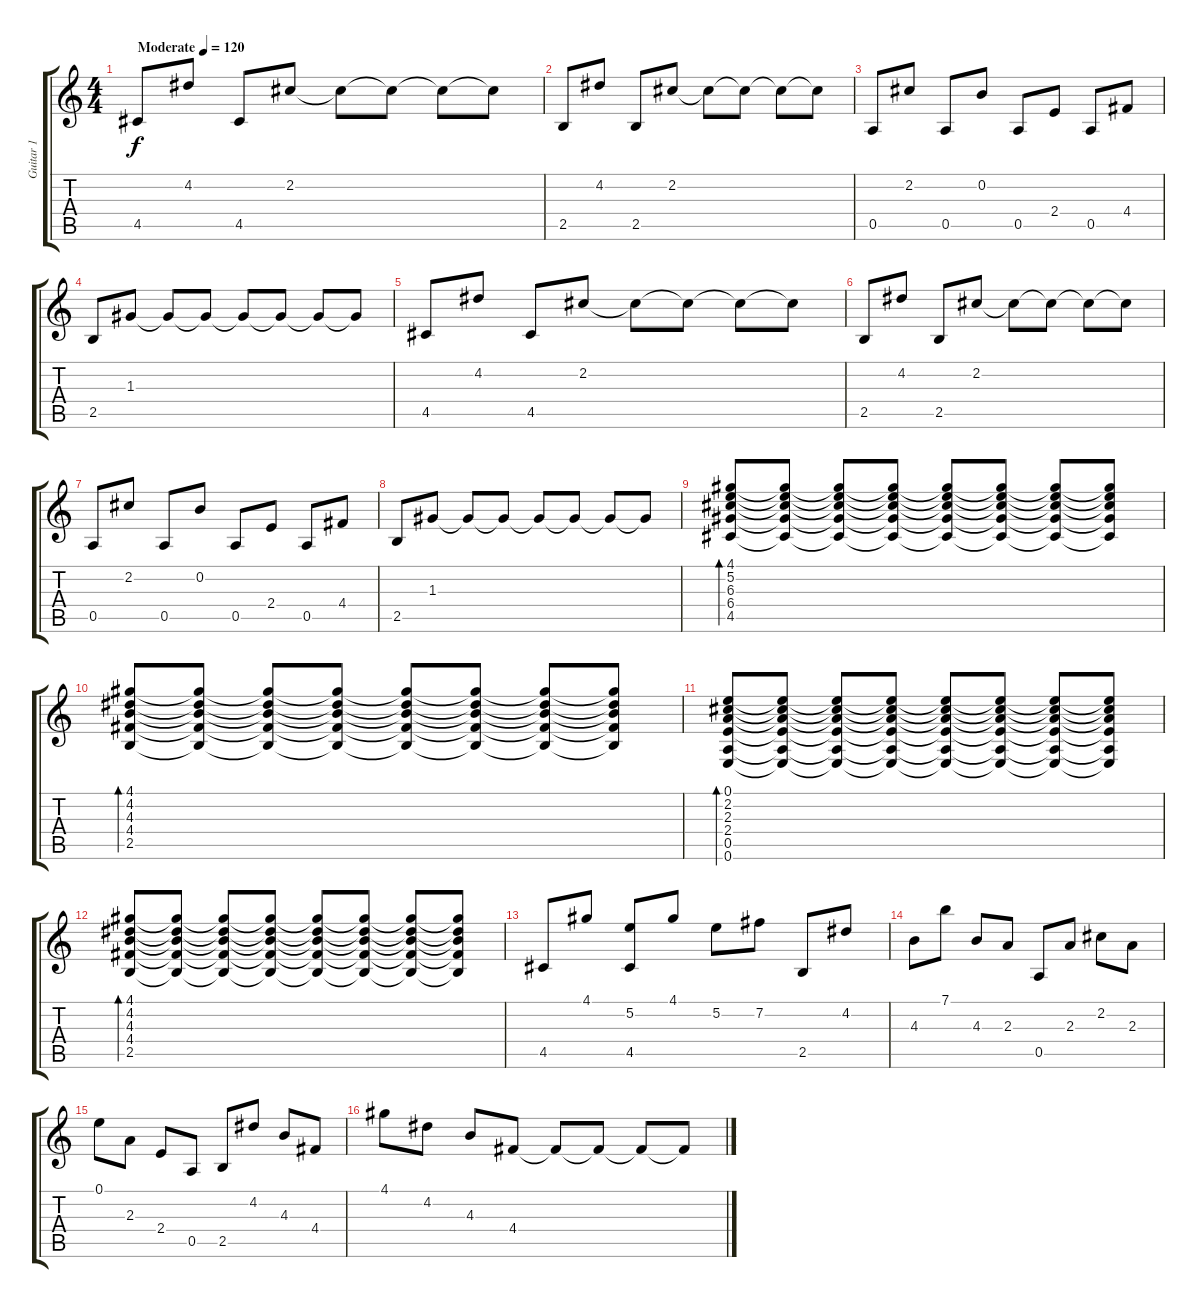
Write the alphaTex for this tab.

\track ("Guitar 1" "Guitar 1") {instrument acousticguitarsteel}
\staff {score tabs}
\tuning (E4 B3 G3 D3 A2 E2) {hide}
\ts (4 4)
\tempo (120 "Moderate")
\clef g2
\ks c
4.5.8{dy f instrument acousticguitarsteel} 4.2.8 4.5.8 2.2.8 2.2{t}.8 2.2{t}.8 2.2{t}.8 2.2{t}.8 |
2.5.8 4.2.8 2.5.8 2.2.8 2.2{t}.8 2.2{t}.8 2.2{t}.8 2.2{t}.8 |
0.5.8 2.2.8 0.5.8 0.2.8 0.5.8 2.4.8 0.5.8 4.4.8 |
2.5.8 1.3.8 1.3{t}.8 1.3{t}.8 1.3{t}.8 1.3{t}.8 1.3{t}.8 1.3{t}.8 |
4.5.8 4.2.8 4.5.8 2.2.8 2.2{t}.8 2.2{t}.8 2.2{t}.8 2.2{t}.8 |
2.5.8 4.2.8 2.5.8 2.2.8 2.2{t}.8 2.2{t}.8 2.2{t}.8 2.2{t}.8 |
0.5.8 2.2.8 0.5.8 0.2.8 0.5.8 2.4.8 0.5.8 4.4.8 |
2.5.8 1.3.8 1.3{t}.8 1.3{t}.8 1.3{t}.8 1.3{t}.8 1.3{t}.8 1.3{t}.8 |
(4.1 5.2 6.3 6.4 4.5).8{bd 240} (4.1{t} 5.2{t} 6.3{t} 6.4{t} 4.5{t}).8 (4.1{t} 5.2{t} 6.3{t} 6.4{t} 4.5{t}).8 (4.1{t} 5.2{t} 6.3{t} 6.4{t} 4.5{t}).8 (4.1{t} 5.2{t} 6.3{t} 6.4{t} 4.5{t}).8 (4.1{t} 5.2{t} 6.3{t} 6.4{t} 4.5{t}).8 (4.1{t} 5.2{t} 6.3{t} 6.4{t} 4.5{t}).8 (4.1{t} 5.2{t} 6.3{t} 6.4{t} 4.5{t}).8 |
(4.1 4.2 4.3 4.4 2.5).8{bd 240} (4.1{t} 4.2{t} 4.3{t} 4.4{t} 2.5{t}).8 (4.1{t} 4.2{t} 4.3{t} 4.4{t} 2.5{t}).8 (4.1{t} 4.2{t} 4.3{t} 4.4{t} 2.5{t}).8 (4.1{t} 4.2{t} 4.3{t} 4.4{t} 2.5{t}).8 (4.1{t} 4.2{t} 4.3{t} 4.4{t} 2.5{t}).8 (4.1{t} 4.2{t} 4.3{t} 4.4{t} 2.5{t}).8 (4.1{t} 4.2{t} 4.3{t} 4.4{t} 2.5{t}).8 |
(0.1 2.2 2.3 2.4 0.5 0.6).8{bd 240} (0.1{t} 2.2{t} 2.3{t} 2.4{t} 0.5{t} 0.6{t}).8 (0.1{t} 2.2{t} 2.3{t} 2.4{t} 0.5{t} 0.6{t}).8 (0.1{t} 2.2{t} 2.3{t} 2.4{t} 0.5{t} 0.6{t}).8 (0.1{t} 2.2{t} 2.3{t} 2.4{t} 0.5{t} 0.6{t}).8 (0.1{t} 2.2{t} 2.3{t} 2.4{t} 0.5{t} 0.6{t}).8 (0.1{t} 2.2{t} 2.3{t} 2.4{t} 0.5{t} 0.6{t}).8 (0.1{t} 2.2{t} 2.3{t} 2.4{t} 0.5{t} 0.6{t}).8 |
(4.1 4.2 4.3 4.4 2.5).8{bd 240} (4.1{t} 4.2{t} 4.3{t} 4.4{t} 2.5{t}).8 (4.1{t} 4.2{t} 4.3{t} 4.4{t} 2.5{t}).8 (4.1{t} 4.2{t} 4.3{t} 4.4{t} 2.5{t}).8 (4.1{t} 4.2{t} 4.3{t} 4.4{t} 2.5{t}).8 (4.1{t} 4.2{t} 4.3{t} 4.4{t} 2.5{t}).8 (4.1{t} 4.2{t} 4.3{t} 4.4{t} 2.5{t}).8 (4.1{t} 4.2{t} 4.3{t} 4.4{t} 2.5{t}).8 |
4.5.8 4.1.8 (5.2 4.5).8 4.1.8 5.2.8 7.2.8 2.5.8 4.2.8 |
4.3.8 7.1.8 4.3.8 2.3.8 0.5.8 2.3.8 2.2.8 2.3.8 |
0.1.8 2.3.8 2.4.8 0.5.8 2.5.8 4.2.8 4.3.8 4.4.8 |
4.1.8 4.2.8 4.3.8 4.4.8 4.4{t}.8 4.4{t}.8 4.4{t}.8 4.4{t}.8
